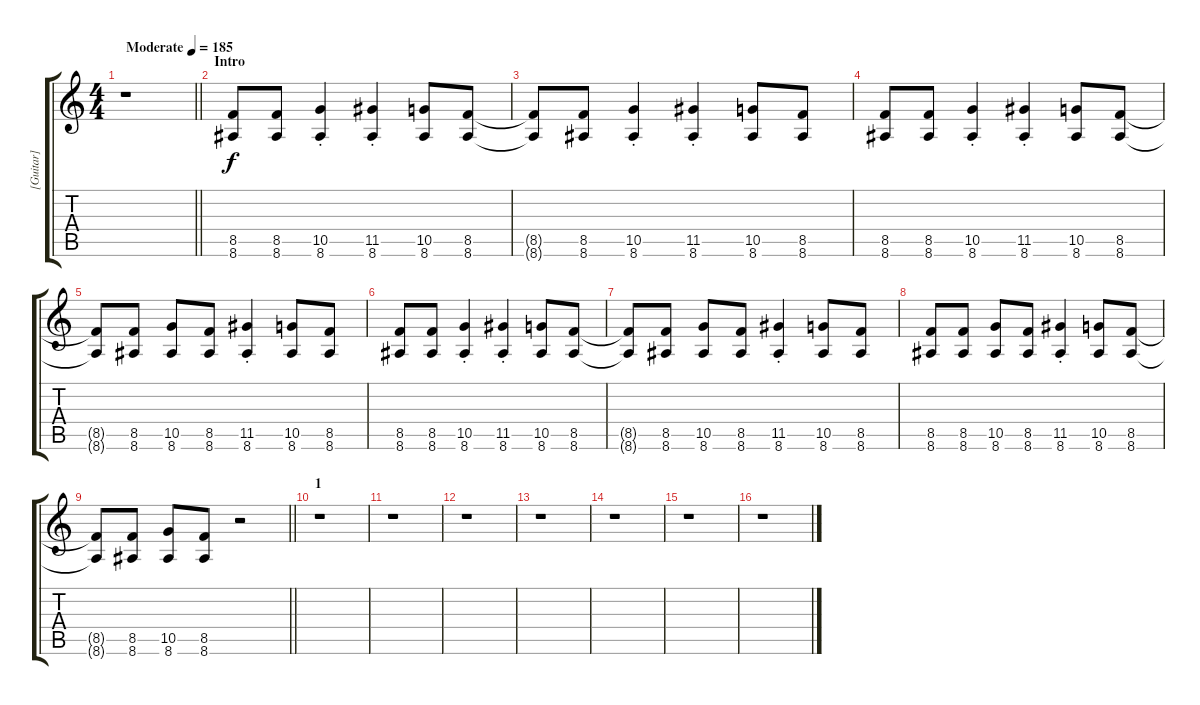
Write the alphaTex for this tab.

\track ("[Guitar]" "[Guitar]") {instrument overdrivenguitar}
\staff {score tabs}
\tuning (E4 B3 G3 D3 A2 D2) {hide}
\ts (4 4)
\tempo (185 "Moderate")
\clef g2
\barLineRight lightlight
\ks c
r.1{dy f instrument overdrivenguitar} |
\section ("" "Intro")
(8.5 8.6).8 (8.5 8.6).8 (10.5{st} 8.6).4 (11.5{st} 8.6).4 (10.5 8.6).8 (8.5 8.6).8 |
(8.5{t} 8.6{t}).8 (8.5 8.6).8 (10.5{st} 8.6).4 (11.5{st} 8.6).4 (10.5 8.6).8 (8.5 8.6).8 |
(8.5 8.6).8 (8.5 8.6).8 (10.5{st} 8.6).4 (11.5{st} 8.6).4 (10.5 8.6).8 (8.5 8.6).8 |
(8.5{t} 8.6{t}).8 (8.5 8.6).8 (10.5 8.6).8 (8.5 8.6).8 (11.5{st} 8.6).4 (10.5 8.6).8 (8.5 8.6).8 |
(8.5 8.6).8 (8.5 8.6).8 (10.5{st} 8.6).4 (11.5{st} 8.6).4 (10.5 8.6).8 (8.5 8.6).8 |
(8.5{t} 8.6{t}).8 (8.5 8.6).8 (10.5 8.6).8 (8.5 8.6).8 (11.5{st} 8.6).4 (10.5 8.6).8 (8.5 8.6).8 |
(8.5 8.6).8 (8.5 8.6).8 (10.5 8.6).8 (8.5 8.6).8 (11.5{st} 8.6).4 (10.5 8.6).8 (8.5 8.6).8 |
\barLineRight lightlight
(8.5{t} 8.6{t}).8 (8.5 8.6).8 (10.5 8.6).8 (8.5 8.6).8 r.2 |
\section ("" "1")
r.1 |
r.1 |
r.1 |
r.1 |
r.1 |
r.1 |
r.1
